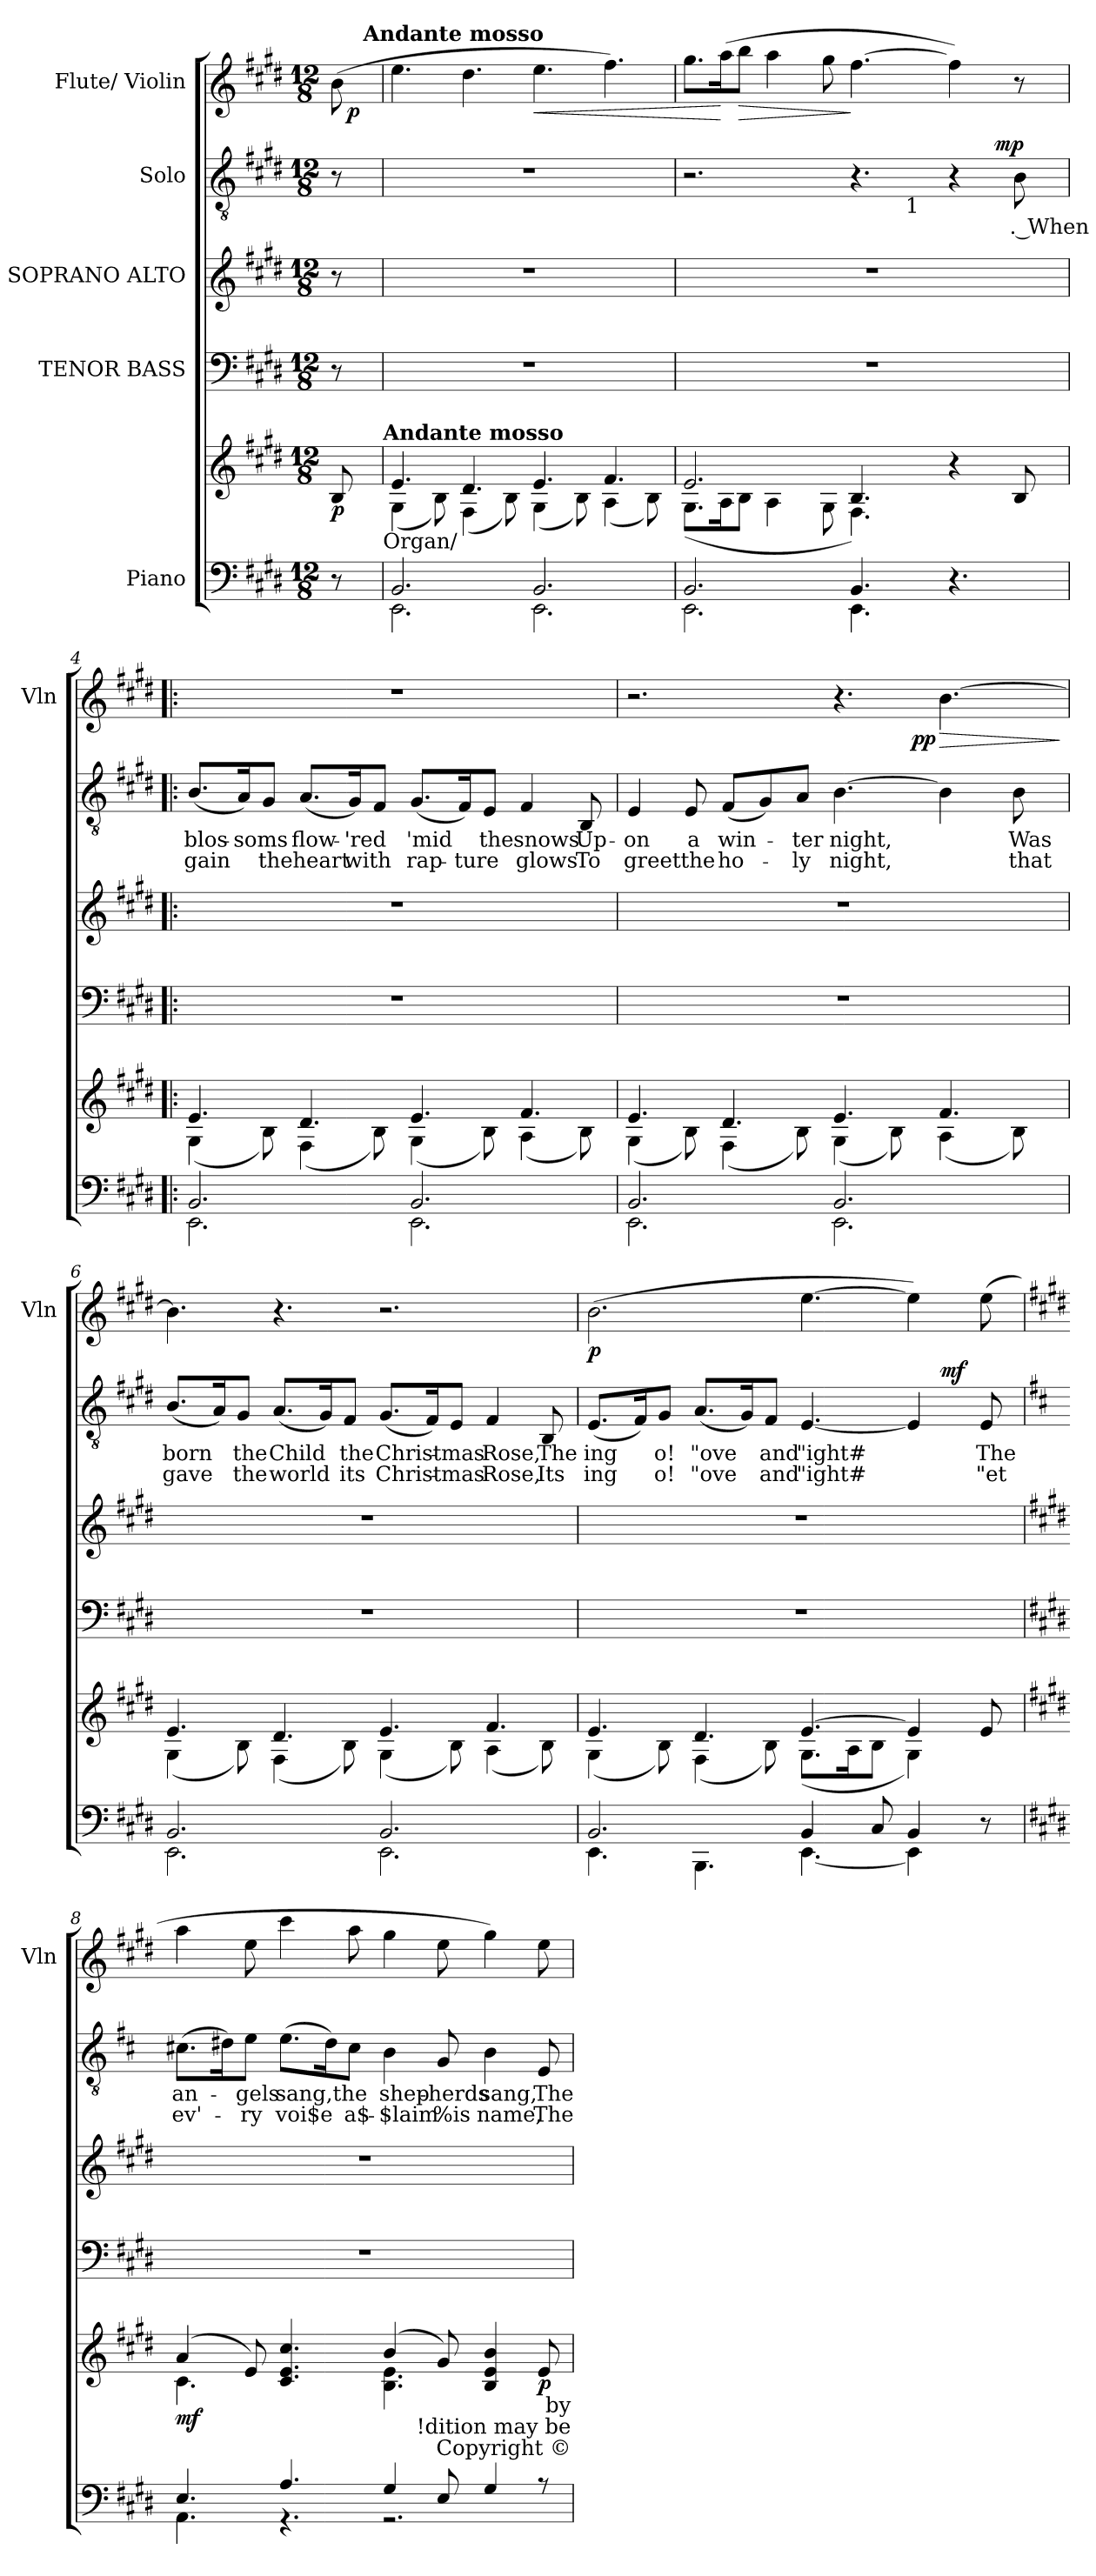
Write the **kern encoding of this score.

**kern	**kern	**dynam	**kern	**kern	**kern	**text	**text	**dynam	**kern	**dynam
*part5	*part5	*part5	*part4	*part3	*part2	*part2	*part2	*part2	*part1	*part1
*staff6	*staff5	*staff5/6	*staff4	*staff3	*staff2	*staff2	*staff2	*staff2	*staff1	*staff1
*I"Piano	*	*	*I"TENOR  BASS	*I"SOPRANO  ALTO	*I"Solo	*	*	*	*I"Flute/  Violin	*
*	*	*	*	*	*	*	*	*	*I'Vln	*
!!LO:PB:g=z
*stria5	*stria5	*	*stria5	*stria5	*stria5	*	*	*	*stria5	*
*clefF4	*clefG2	*	*clefF4	*clefG2	*clefGv2	*	*	*	*clefG2	*
*k[f#c#g#d#]	*k[f#c#g#d#]	*	*k[f#c#g#d#]	*k[f#c#g#d#]	*k[f#c#g#d#]	*	*	*	*k[f#c#g#d#]	*
*E:	*E:	*	*E:	*E:	*E:	*	*	*	*E:	*
*M12/8	*M12/8	*	*M12/8	*M12/8	*M12/8	*	*	*	*M12/8	*
=1	=1	=1	=1	=1	=1	=1	=1	=1	=1	=1
!	!	!LO:DY:b	!	!	!	!	!	!	!	!
*	*	*	*	*	*	*	*	*	*^	*
*	*	*	*	*	*	*	*	*	*	*^	*
8r	8B/	p	8r	8r	8r	.	.	.	(>8b\	32.ryy	16ryy	.
!	!	!	!	!	!	!	!	!	!	!	!	!LO:DY:b
.	.	.	.	.	.	.	.	.	.	16ryy	.	p
.	.	.	.	.	.	.	.	.	.	.	64ryy	.
!	!	!	!	!	!	!	!	!	!	!	!LO:TX:a:B:t=Andante mosso	!
.	.	.	.	.	.	.	.	.	.	.	32.ryy	.
.	.	.	.	.	.	.	.	.	.	64ryy	.	.
!	!LO:TX:a:B:t=Andante mosso	!	!	!	!	!	!	!	!	!	!	!
!	!LO:TX:b:t=Organ/	!	!	!	!	!	!	!	!	!	!	!
=2	=2	=2	=2	=2	=2	=2	=2	=2	=2	=2	=2	=2
*^	*^	*	*	*	*	*	*	*	*	*	*	*
!	!	!	!	!	!LO:N:vis=1	!LO:N:vis=1	!LO:N:vis=1	!	!	!	!	!	!	!
*	*	*	*	*	*	*	*	*	*	*	*v	*v	*v	*
2.BB/	2.EE\	4.e/	(<4G#\	.	1.r	1.r	1.r	.	.	.	4.ee\	.
.	.	.	8B\)	.	.	.	.	.	.	.	.	.
.	.	4.d#/	(<4F#\	.	.	.	.	.	.	.	4.dd#\	.
.	.	.	8B\)	.	.	.	.	.	.	.	.	.
!	!	!	!	!	!	!	!	!	!	!	!	!LO:HP:b
2.BB/	2.EE\	4.e/	(<4G#\	.	.	.	.	.	.	.	4.ee\	<
.	.	.	8B\)	.	.	.	.	.	.	.	.	.
.	.	4.f#/	(<4A\	.	.	.	.	.	.	.	4.ff#\)	.
.	.	.	8B\)	.	.	.	.	.	.	.	.	.
=3	=3	=3	=3	=3	=3	=3	=3	=3	=3	=3	=3	=3
!	!	!	!	!	!LO:N:vis=1	!LO:N:vis=1	!	!	!	!	!	!
*	*	*	*	*	*	*	*^	*	*	*	*	*
*	*	*	*	*	*	*	*	*^	*	*	*	*	*
2.BB/	2.EE\	2.e/	(<8.G#\L	.	1.r	1.r	2.r	1ryy	2ryy	.	.	.	8.gg#\L	.
.	.	.	16A\	.	.	.	.	.	.	.	.	.	(>16aa\	[
!	!	!	!	!	!	!	!	!	!	!	!	!	!	!LO:HP:b
.	.	.	8B\J	.	.	.	.	.	.	.	.	.	8bb\J	>
.	.	.	4A\	.	.	.	.	.	.	.	.	.	4aa\	.
.	.	.	.	.	.	.	.	.	4ryy	.	.	.	.	.
.	.	.	8G#\	.	.	.	.	.	.	.	.	.	8gg#\	.
4.BB/	4.EE\	4.B/	4.F#\)	.	.	.	4.r	.	8ryy	.	.	.	[>4.ff#\	]
.	.	.	.	.	.	.	.	.	16ryy	.	.	.	.	.
.	.	.	.	.	.	.	.	.	64ryy	.	.	.	.	.
!	!	!	!	!	!	!	!	!	!LO:TX:b:t=1	!	!	!	!	!
.	.	.	.	.	.	.	.	.	2ryy	.	.	.	.	.
.	.	.	.	.	.	.	.	4ryy	.	.	.	.	.	.
4.r	4.ryy	4r	4.ryy	.	.	.	4r	.	.	.	.	.	4ff#\])	.
.	.	.	.	.	.	.	.	16ryy	.	.	.	.	.	.
!	!	!	!	!	!	!	!	!	!	!	!	!LO:DY:a	!	!
.	.	.	.	.	.	.	.	8.ryy	.	.	.	mp	.	.
!	!	!	!	!	!	!	!	!	!	!LO:LY:b:rj	!	!	!	!
.	.	8B/	.	.	.	.	8B\	.	.	. When	.	.	8r	.
.	.	.	.	.	.	.	.	.	32.ryy	.	.	.	.	.
=4!|:	=4!|:	=4!|:	=4!|:	=4!|:	=4!|:	=4!|:	=4!|:	=4!|:	=4!|:	=4!|:	=4!|:	=4!|:	=4!|:	=4!|:
!	!	!	!	!	!LO:N:vis=1	!LO:N:vis=1	!	!	!	!LO:LY:b	!LO:LY:b	!	!LO:N:vis=1	!
*	*	*	*	*	*	*	*v	*v	*v	*	*	*	*	*
2.BB/	2.EE\	4.e/	(<4G#\	.	1.r	1.r	(<8.B/L	blos-	-gain	.	1.r	.
!	!	!	!	!	!	!	!	!LO:LY:b	!	!	!	!
.	.	.	.	.	.	.	16A/)	soms	.	.	.	.
!	!	!	!	!	!	!	!	!	!LO:LY:b:cj	!	!	!
.	.	.	8B\)	.	.	.	8G#/J	.	the	.	.	.
!	!	!	!	!	!	!	!	!LO:LY:b	!LO:LY:b	!	!	!
.	.	4.d#/	(<4F#\	.	.	.	(<8.A/L	flow-	-heart	.	.	.
!	!	!	!	!	!	!	!	!LO:LY:b	!LO:LY:b	!	!	!
.	.	.	.	.	.	.	16G#/)	'red	with	.	.	.
.	.	.	8B\)	.	.	.	8F#/J	.	.	.	.	.
!	!	!	!	!	!	!	!	!LO:LY:b:cj	!LO:LY:b	!	!	!
2.BB/	2.EE\	4.e/	(<4G#\	.	.	.	(<8.G#/L	'mid	rap-	.	.	.
!	!	!	!	!	!	!	!	!	!LO:LY:b	!	!	!
.	.	.	.	.	.	.	16F#/)	.	-ture	.	.	.
!	!	!	!	!	!	!	!	!LO:LY:b:cj	!	!	!	!
.	.	.	8B\)	.	.	.	8E/J	the	.	.	.	.
!	!	!	!	!	!	!	!	!LO:LY:b:cj	!LO:LY:b:cj	!	!	!
.	.	4.f#/	(<4A\	.	.	.	4F#/	snows	glows	.	.	.
!	!	!	!	!	!	!	!	!LO:LY:b:cj	!LO:LY:b:cj	!	!	!
.	.	.	8B\)	.	.	.	8BB/	Up-	-To	.	.	.
!!LO:LB:g=z
=5	=5	=5	=5	=5	=5	=5	=5	=5	=5	=5	=5	=5
!	!	!	!	!	!	!	!	!LO:LY:b:cj	!LO:LY:b:cj	!	!	!
*	*	*	*	*	*	*	*	*	*	*	*^	*
2.BB/	2.EE\	4.e/	(<4G#\	.	1.r	1.r	4E/	on	greet	.	2.r	1ryy	.
!	!	!	!	!	!	!	!	!LO:LY:b:cj	!LO:LY:b:cj	!	!	!	!
.	.	.	8B\)	.	.	.	8E/	a	the	.	.	.	.
!	!	!	!	!	!	!	!	!LO:LY:b	!LO:LY:b:cj	!	!	!	!
.	.	4.d#/	(<4F#\	.	.	.	(<8F#/L	win-	-ho-	.	.	.	.
.	.	.	.	.	.	.	8G#/)	.	.	.	.	.	.
!	!	!	!	!	!	!	!	!LO:LY:b:cj	!LO:LY:b:cj	!	!	!	!
.	.	.	8B\)	.	.	.	8A/J	-ter	ly	.	.	.	.
!	!	!	!	!	!	!	!	!LO:LY:b	!LO:LY:b	!	!	!	!
2.BB/	2.EE\	4.e/	(<4G#\	.	.	.	[>4.B\	night,	night,	.	4.r	.	.
.	.	.	8B\)	.	.	.	.	.	.	.	.	32.ryy	.
!	!	!	!	!	!	!	!	!	!	!	!	!	!LO:DY:b
.	.	.	.	.	.	.	.	.	.	.	.	4ryy	pp
!	!	!	!	!	!	!	!	!	!	!	!	!	!LO:HP:b
.	.	4.f#/	(<4A\	.	.	.	4B\]	.	.	.	[>4.b\	.	>
.	.	.	.	.	.	.	.	.	.	.	.	8ryy	.
!	!	!	!	!	!	!	!	!LO:LY:b:cj	!LO:LY:b:cj	!	!	!	!
.	.	.	8B\)	.	.	.	8B\	Was	that	.	.	.	.
.	.	.	.	.	.	.	.	.	.	.	.	16ryy	.
.	.	.	.	.	.	.	.	.	.	.	.	64ryy	.
*v	*v	*	*	*	*	*	*	*	*	*	*	*	*
*	*v	*v	*	*	*	*	*	*	*	*	*	*
.	.	.	.	.	.	.	.	.	.	.	]
=6	=6	=6	=6	=6	=6	=6	=6	=6	=6	=6	=6
*^	*^	*	*	*	*	*	*	*	*	*	*
!	!	!	!	!	!	!	!	!LO:LY:b	!LO:LY:b	!	!	!	!
*	*	*	*	*	*	*	*	*	*	*	*v	*v	*
2.BB/	2.EE\	4.e/	(<4G#\	.	1.r	1.r	(<8.B/L	born	gave	.	4.b\]	.
.	.	.	.	.	.	.	16A/)	.	.	.	.	.
!	!	!	!	!	!	!	!	!LO:LY:b:cj	!LO:LY:b:cj	!	!	!
.	.	.	8B\)	.	.	.	8G#/J	the	the	.	.	.
!	!	!	!	!	!	!	!	!LO:LY:b	!LO:LY:b	!	!	!
.	.	4.d#/	(<4F#\	.	.	.	(<8.A/L	Child	world	.	4.r	.
.	.	.	.	.	.	.	16G#/)	.	.	.	.	.
!	!	!	!	!	!	!	!	!LO:LY:b:cj	!LO:LY:b:cj	!	!	!
.	.	.	8B\)	.	.	.	8F#/J	the	its	.	.	.
!	!	!	!	!	!	!	!	!LO:LY:b	!LO:LY:b	!	!	!
2.BB/	2.EE\	4.e/	(<4G#\	.	.	.	(<8.G#/L	Christ-	-Christ-	.	2.r	.
.	.	.	.	.	.	.	16F#/)	.	.	.	.	.
!	!	!	!	!	!	!	!	!LO:LY:b:cj	!LO:LY:b:cj	!	!	!
.	.	.	8B\)	.	.	.	8E/J	-mas	mas	.	.	.
!	!	!	!	!	!	!	!	!LO:LY:b:cj	!LO:LY:b:cj	!	!	!
.	.	4.f#/	(<4A\	.	.	.	4F#/	Rose,	Rose,	.	.	.
!	!	!	!	!	!	!	!	!LO:LY:b:cj	!LO:LY:b:cj	!	!	!
.	.	.	8B\)	.	.	.	8BB/	The	Its	.	.	.
=7	=7	=7	=7	=7	=7	=7	=7	=7	=7	=7	=7	=7
!	!	!	!	!	!	!	!	!LO:LY:b	!LO:LY:b	!	!	!LO:DY:b
*	*	*	*	*	*	*	*^	*	*	*	*	*
2.BB/	4.EE\	4.e/	(<4G#\	.	1.r	1.r	(<8.E/L	1ryy	ing	ing	.	(>2.b\	p
.	.	.	.	.	.	.	16F#/)	.	.	.	.	.	.
!	!	!	!	!	!	!	!	!	!LO:LY:b:cj	!LO:LY:b:cj	!	!	!
.	.	.	8B\)	.	.	.	8G#/J	.	o!	o!	.	.	.
!	!	!	!	!	!	!	!	!	!LO:LY:b	!LO:LY:b	!	!	!
.	4.BBB\	4.d#/	(<4F#\	.	.	.	(<8.A/L	.	"ove	"ove	.	.	.
.	.	.	.	.	.	.	16G#/)	.	.	.	.	.	.
!	!	!	!	!	!	!	!	!	!LO:LY:b:cj	!LO:LY:b:cj	!	!	!
.	.	.	8B\)	.	.	.	8F#/J	.	and	and	.	.	.
!	!	!	!	!	!	!	!	!	!LO:LY:b	!LO:LY:b	!	!	!
4BB/	[<4.EE\	[>4.e/	(<8.G#\L	.	.	.	[<4.E/	.	"ight#	"ight#	.	[>4.ee\	.
.	.	.	16A\	.	.	.	.	.	.	.	.	.	.
8C#/	.	.	8B\J	.	.	.	.	8...ryy	.	.	.	.	.
4BB/	4EE\]	4e/]	4G#\)	.	.	.	4E/]	.	.	.	.	4ee\])	.
!	!	!	!	!	!	!	!	!	!	!	!LO:DY:a	!	!
.	.	.	.	.	.	.	.	4ryy	.	.	mf	.	.
!	!	!	!	!	!	!	!	!	!LO:LY:b:cj	!LO:LY:b:cj	!	!	!
8r	8ryy	8e/	8ryy	.	.	.	8E/	.	The	"et	.	(<8ee\	.
.	.	.	.	.	.	.	.	64ryy	.	.	.	.	.
*	*	*	*	*	*	*	*v	*v	*	*	*	*	*
!!LO:LB:g=z
=8	=8	=8	=8	=8	=8	=8	=8	=8	=8	=8	=8	=8
*	*	*	*	*	*	*	*k[f#c#]	*	*	*	*	*
*	*	*	*	*	*	*	*D:	*	*	*	*	*
*	*	*	*	*	*	*	*^	*	*	*	*	*
!	!	!	!	!LO:DY:b	!	!	!	!	!LO:LY:b:cj	!LO:LY:b:cj	!	!	!
*	*	*	*	*	*	*	*v	*v	*	*	*	*	*
4.E/	4.AA\	(>4a/	4.c#\	mf	1.r	1.r	(>8.c#X\L	an-	-ev'-	.	4aa\	.
.	.	.	.	.	.	.	16d#X\)	.	.	.	.	.
!	!	!	!	!	!	!	!	!LO:LY:b:cj	!LO:LY:b:cj	!	!	!
.	.	8e/)	.	.	.	.	8e\J	-gels	ry	.	8ee\	.
!	!	!	!	!	!	!	!	!LO:LY:b	!LO:LY:b	!	!	!
4.A/	4.rGG	4.cc#/ 4.c#/ 4.e/	4.ryy	.	.	.	(>8.e\L	sang,the	voi$e	.	4ccc#\	.
.	.	.	.	.	.	.	16d#\)	.	.	.	.	.
!	!	!	!	!	!	!	!	!	!LO:LY:b:cj	!	!	!
.	.	.	.	.	.	.	8c#\J	.	a$-	.	8aa\	.
!	!	!	!	!	!	!	!	!LO:LY:b:cj	!LO:LY:b:cj	!	!	!
4G#/	2.r	(>4b/	4.B\ 4.e\	.	.	.	4B\	-shep-	-$laim	.	4gg#\	.
!	!	!	!	!	!	!	!	!LO:LY:b:cj	!LO:LY:b:cj	!	!	!
8E/	.	8g#/)	.	.	.	.	8G/	herds	%is	.	8ee\	.
!	!	!	!	!	!	!	!	!LO:LY:b:cj	!LO:LY:b:cj	!	!	!
4G#/	.	4b/ 4e/ 4B/	4.ryy	.	.	.	4B\	sang,	name,	.	4gg#\)	.
!	!	!	!	!LO:DY:b	!	!	!	!LO:LY:b:cj	!LO:LY:b:cj	!	!	!
8r	.	8e/	.	p	.	.	8E/	The	The	.	8ee\	.
*v	*v	*	*	*	*	*	*	*	*	*	*	*
*	*v	*v	*	*	*	*	*	*	*	*	*
!	!LO:TX:b:t=by	!	!	!	!	!	!	!	!	!
!	!LO:TX:b:t=!dition may be	!	!	!	!	!	!	!	!	!
!	!LO:TX:b:t=Copyright ©	!	!	!	!	!	!	!	!	!
=	=	=	=	=	=	=	=	=	=	=
*-	*-	*-	*-	*-	*-	*-	*-	*-	*-	*-
